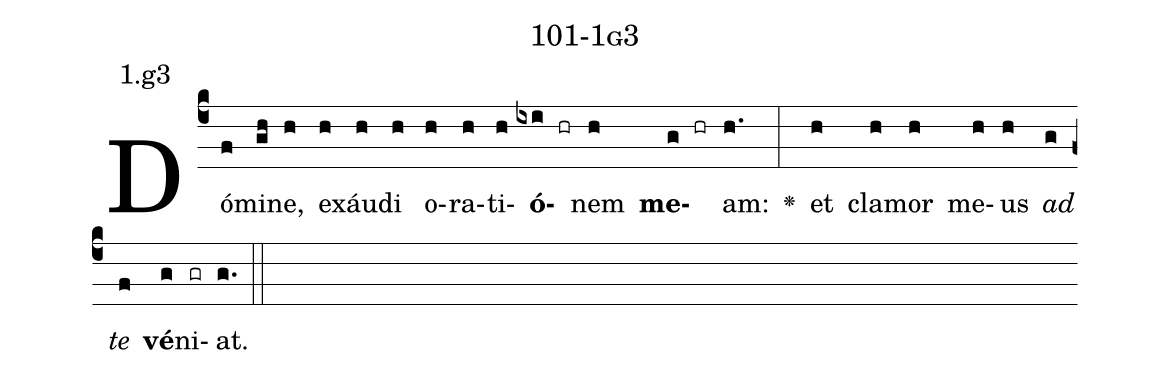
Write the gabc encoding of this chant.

name: 101-1g3;
annotation: 1.g3;
%%
(c4)Dó(f)mi(gh)ne,(h) ex(h)áu(h)di(h) o(h)ra(h)ti(h)<b>ó</b>(ixi hr)nem(h) <b>me</b>(g hr)am:(h.) <v>\greheightstar</v>(:) et(h) cla(h)mor(h) me(h)us(h) <i>ad</i>(g) <i>te</i>(f) <b>vé</b>(g)ni(gr)at.(g.) (::)


%E(h) u(h) o(g) u(f) a(g) e.(g.) (::)
